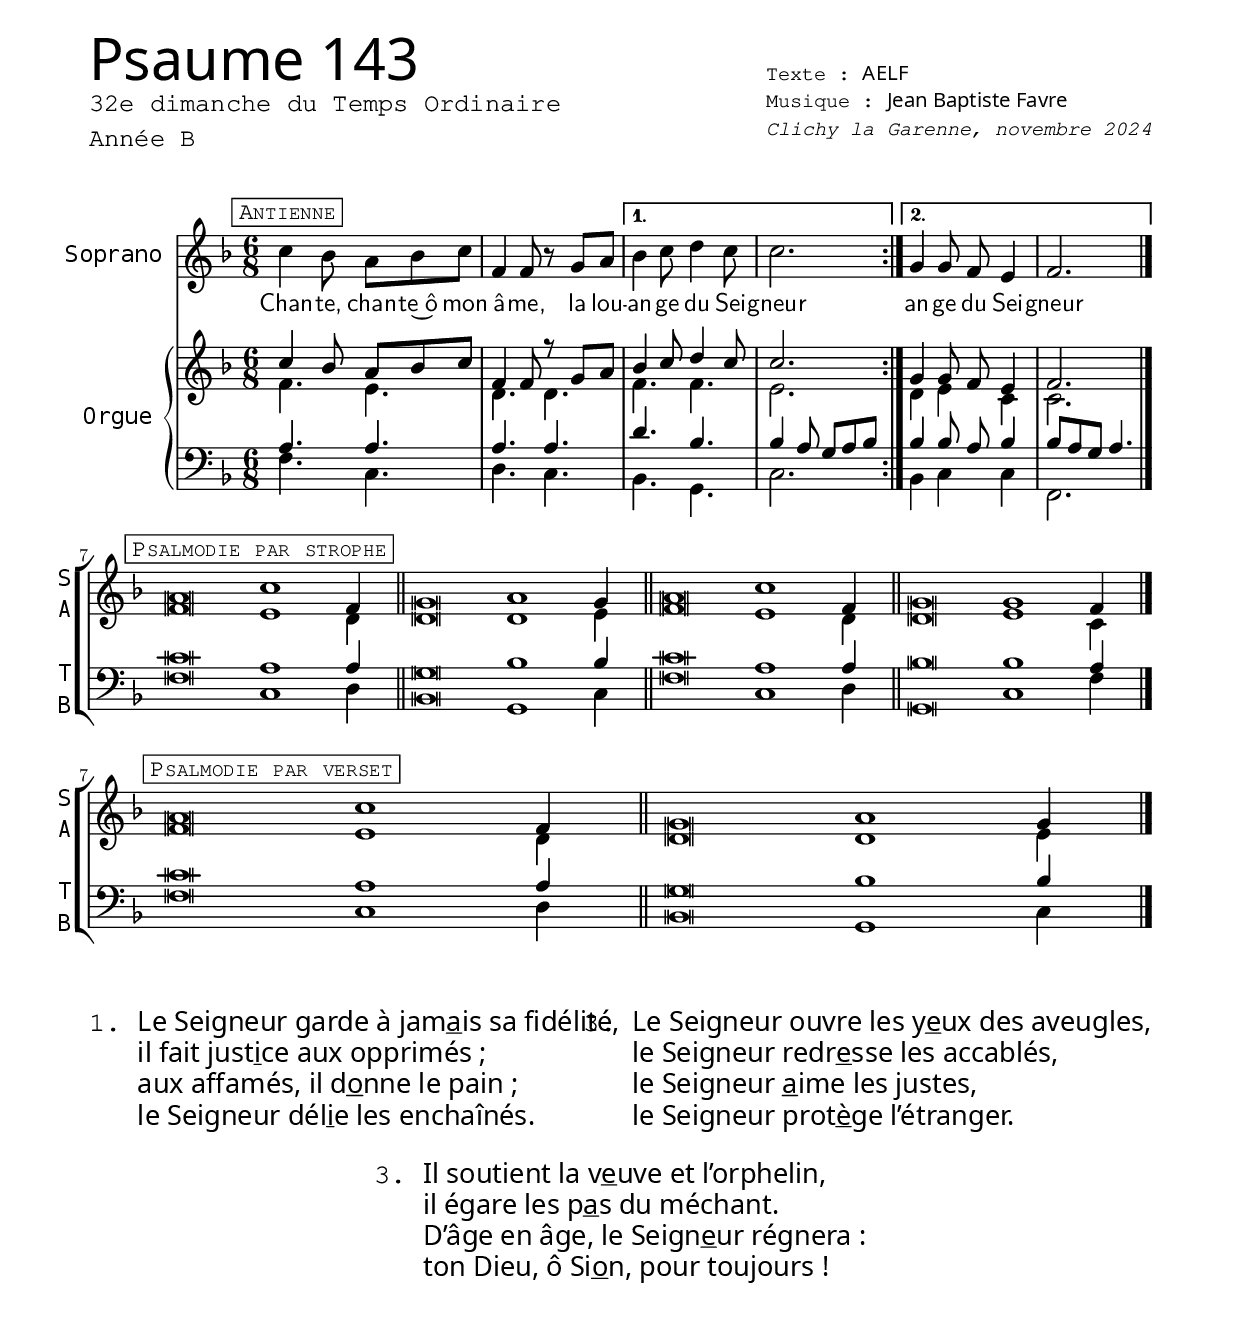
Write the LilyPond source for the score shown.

\version "2.18.2"
\language "english"
\include "../libs/commonFunctions.ily"

tempoVerseRallentando = {
  \set Score.tempoHideNote = ##t
  \tempo 4=60
}
tempoVerseAcelerando = {
  \set Score.tempoHideNote = ##t
  \tempo 2=120
}

scoreHeader = \header {
  title = "Psaume 143"
  subtitle = \markup { \column { "32e dimanche du Temps Ordinaire" "Année B" } }
  composer = "Jean Baptiste Favre"
  poet = "AELF"
  date = "Clichy la Garenne, novembre 2024"
}

global = {
  \time 6/8
  \key f \major
}

%%%%%%%%%%%%%%%%%%%%%%%%%%%%%%
%%%%%%%%%% Antiphon %%%%%%%%%%
%%%%%%%%%%%%%%%%%%%%%%%%%%%%%%
antiphonRythm = {
  \repeat volta 2 {
    s2.*2
    \alternative {
      \volta 1 { s2.*2 }
      \volta 2 { s2.*2 }
    }
  }
\bar "|." \break
}
antiphonMusicSoprano = \relative c'' {
  \markCustom "Antienne"
  \repeat volta 2 {
    c4 bf8 a bf c f,4 f8 r8 g a
    \alternative {
      \volta 1 { bf4 c8 d4 c8 c2. }
      \volta 2 { g4 g8 f8 e4 f2. }
    }
  }
  }


antiphonMusicAlto = \relative c' {
  \repeat volta 2 {
    f4. e d d
    \alternative {
      \volta 1 { f f e2. }
      \volta 2 { d4 e c c2. }
    }
  }
}

antiphonMusicTenor =  \relative c' {
  \repeat volta 2 {
    a4. a a a
    \alternative {
      \volta 1 { d bf bf4 a8 g a bf }
      \volta 2 { bf4 bf8 a bf4 bf8 a g a4. }
    }
  }
}

antiphonMusicBass =  \relative c {
  \repeat volta 2 {
    f4. c d c
    \alternative {
      \volta 1 { bf g c2. }
      \volta 2 { bf4 c4 c4 f,2. }
    }
  }
}
antiphonLyrics = \lyricmode {
    Chan -- te, chan -- te~ô mon â -- me, la lou -- an -- ge du Sei -- gneur
    an -- ge du Sei -- gneur
  }

antiphonLyricsSoprano = \antiphonLyrics
antiphonLyricsAlto = \antiphonLyrics
antiphonLyricsTenor = \antiphonLyrics
antiphonLyricsBass = \antiphonLyrics

%%%%%%%%%%%%%%%%%%%%%%%%%%%%%%%%%%%%%%%%%%%%%%
%%%%%%%%%%          Verses          %%%%%%%%%%
%%%%%%%%%%%%%%%%%%%%%%%%%%%%%%%%%%%%%%%%%%%%%%
verseStropheRythm = {
  \accidentalStyle forget
  \once \override Score.RehearsalMark.break-align-symbols = #'(clef)
  \markCustom "Psalmodie par strophe" \cadenzaOn
  \tempoVerseAcelerando s\breve s1 \tempoVerseRallentando s4 \bar "||"
  \tempoVerseAcelerando s\breve s1 \tempoVerseRallentando s4 \bar "||"
  \tempoVerseAcelerando s\breve s1 \tempoVerseRallentando s4 \bar "||"
  \tempoVerseAcelerando s\breve s1 \tempoVerseRallentando s4 \bar "|." \break

  \markCustom "Psalmodie par verset" \cadenzaOn
  \tempoVerseAcelerando s\breve s1 \tempoVerseRallentando s4 \bar "||"
  \tempoVerseAcelerando s\breve s1 \tempoVerseRallentando s4 \bar "|."
}
verseStropheMusicSoprano = \relative c'' {
  a\breve c1 f,4
  g\breve a1 g4
  a\breve c1 f,4
  g\breve g1 f4

  a\breve c1 f,4
  g\breve a1 g4
  }
verseStropheMusicAlto = \relative c' {
  f\breve e1 d4
  d\breve d1 e4
  f\breve e1 d4
  d\breve e1 c4

  f\breve e1 d4
  d\breve d1 e4
  }

verseStropheMusicTenor = \relative c' {
  c\breve a1  a4
  g\breve bf1 bf4
  c\breve a1  a4
  bf\breve bf1 a4

  c\breve a1  a4
  g\breve bf1 bf4
  }

verseStropheMusicBass = \relative c {
  f\breve c1 d4
  bf\breve g1 c4
  f\breve c1 d4
  g,\breve c1 f4

  f\breve c1 d4
  bf\breve g1 c4
  }

verseLyrics = \markuplist {
  \override #'(font-family . sans)
  \override #'(font-size . 1.5)
  \column {
    \fill-line {
      \left-column{
        \concat { \typewriter "1. " "Le Seigneur garde à jam" \underline a "is sa fidélité,"}
        \concat { \typewriter "   " "il fait just" \underline i "ce aux opprimés ;"}
        \concat { \typewriter "   " "aux affamés, il d" \underline o "nne le pain ;"}
        \concat { \typewriter "   " "le Seigneur dél" \underline i "e les enchaînés."}
      }
      \hspace #1
      \left-column{
        \concat { \typewriter "3. " "Le Seigneur ouvre les y" \underline e "ux des aveugles,"}
        \concat { \typewriter "   " "le Seigneur redr" \underline e "sse les accablés,"}
        \concat { \typewriter "   " "le Seigneur " \underline a "ime les justes,"}
        \concat { \typewriter "   " "le Seigneur prot" \underline è "ge l’étranger."}
      }
    }
    \vspace #1
    \fill-line {
      \column {
        \concat { \typewriter "3. " "Il soutient la v" \underline e "uve et l’orphelin,"}
        \concat { \typewriter "   " "il égare les p" \underline a "s du méchant."}
        \concat { \typewriter "   " "D’âge en âge, le Seign" \underline e "ur régnera :"}
        \concat { \typewriter "   " "ton Dieu, ô Si" \underline o "n, pour toujours !"}
      }
    }
  }
}

%%%%%%%%%%%%%%%%%%%%%%%%%%%%%%%%%%%%%%%%%%%%%%%%%%%%%%%%%%%%%%%%%%%%%
%%%%%%%%%%%%%%%%%%%          Draw score          %%%%%%%%%%%%%%%%%%%%
%%%%%%%%%%%%%%%%%%%%%%%%%%%%%%%%%%%%%%%%%%%%%%%%%%%%%%%%%%%%%%%%%%%%%
% Load Piano settings & layout
partition = {
  <<
    % Antienne à 4 voix mixtes
    %\include "../libs/layouts/commonAntiphonFourVoices.ily"
    \new ChoirStaff = "Antophon4Voices" <<
      \new Staff = "AntiphonSopranoStaff" <<
        \once \override Staff.VerticalAxisGroup.remove-first = ##t
        \set Staff.instrumentName = "Soprano"
        \clef "treble"
        \new Dynamics \antiphonRythm
        \new Voice = "antiphonSoprano" { \global \antiphonMusicSoprano \fermata }
        \new Lyrics \lyricsto "antiphonSoprano" { \antiphonLyricsSoprano }
      >>
    >>
    \new PianoStaff
    <<
      \set PianoStaff.instrumentName = #"Orgue"
      \new Staff <<
        \set Staff.printPartCombineTexts = ##f
        \once \override Staff.VerticalAxisGroup.remove-first = ##t
        \clef treble
        \new Voice = "soprani" {\global \voiceOne \antiphonMusicSoprano \fermata }
        \new Voice = "alti" {\global \voiceTwo \antiphonMusicAlto \fermata }
      >>
      \new Staff <<
        \set Staff.printPartCombineTexts = ##f
        \once \override Staff.VerticalAxisGroup.remove-first = ##t
        \clef bass
        \new Voice = "tenors" {\global \voiceThree \antiphonMusicTenor \fermata }
        \new Voice = "bass" {\global \voiceFour \antiphonMusicBass \fermata }
      >>
    >>
    \new ChoirStaff = "versePsalmody"
    <<
      \new Staff = "verseSopranoAlto" <<
        \set Staff.shortInstrumentName = \markup { \right-column { "S" "A" } }
        \once \override Staff.VerticalAxisGroup.remove-first = ##t
        \global
        \clef treble
        \new Dynamics { \silence \antiphonMusicSoprano \verseStropheRythm }
        \new Voice = "verseSoprano" << \voiceOne {\silence \antiphonMusicSoprano  \verseStropheMusicSoprano } >>
        \new Voice = "verseAlto" << \voiceTwo {\silence \antiphonMusicSoprano  \verseStropheMusicAlto } >>
      >>
      \new Staff = "verseTenorBass" <<
        \set Staff.shortInstrumentName = \markup { \right-column { "T" "B" } }
        \once \override Staff.VerticalAxisGroup.remove-first = ##t
        \global
        \clef bass
        \new Dynamics {\silence \antiphonMusicSoprano \verseStropheRythm}
        \new Voice = "verseTenor" << \voiceOne {\silence \antiphonMusicSoprano  \verseStropheMusicTenor } >>
        \new Voice = "verseBass" << \voiceTwo {\silence \antiphonMusicSoprano  \verseStropheMusicBass } >>
      >>
    >>
  >>
}
%%%%%%%%%%%%% PARTITION VISUELLE %%%%%%%%%%%%%
% PDF output
\paper {
  top-margin = 1.5\cm
  bottom-margin = 1.5\cm
  left-margin = 1.5\cm
  right-margin = 1.5\cm
  markup-system-spacing = #'((basic-distance . 10)
     (minimum-distance . 10)
     (padding . 5)
     (stretchability . 5))
  #(define fonts
    (set-global-fonts
     #:music "emmentaler"
     #:brace "emmentaler"
     #:roman "Latin Modern Roman"
     #:sans "Cantarell"
  ))
  #(include-special-characters)
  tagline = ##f
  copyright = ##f
  scoreTitleMarkup = \markup \columns {
    \fill-line {
      \column {
        \line {
          \left-column {
            \fontsize #8 \sans \fromproperty #'header:title
            \fontsize #1 \typewriter \fromproperty #'header:subtitle
          }
        }
      }
      \column {
        \line {
          \fontsize #-1
          \left-column {
            \line { \concat { \typewriter "Texte&nbsp;: " \sans \fromproperty #'header:poet \bold " " } }
            \line { \concat { \typewriter "Musique&nbsp;: " \sans \fromproperty #'header:composer \bold " " } }
            \typewriter \italic \fromproperty #'header:date
          }
        }
      }
    }
  }
}

\score {
  \partition
  \layout {
      ragged-last = ##f
      \context {
          \Staff
          \RemoveEmptyStaves
          \override NoteHead.style = #'altdefault
          \override InstrumentName.font-name = #"Monospace Regular"
      }
      \context {
          \PianoStaff
          \RemoveEmptyStaves
          \override NoteHead.style = #'altdefault
          \override InstrumentName.font-name = #"Monospace Regular"
      }
      \context {
          \ChoirStaff
          \RemoveEmptyStaves
          \override NoteHead.style = #'altdefault
          \override InstrumentName.font-name = #"Monospace Regular"
      }
      \override LyricText.font-name = #"Latin Modern Sans"
      \override Score.RehearsalMark.font-family = #'typewriter
  }
  \scoreHeader
}
\verseLyrics